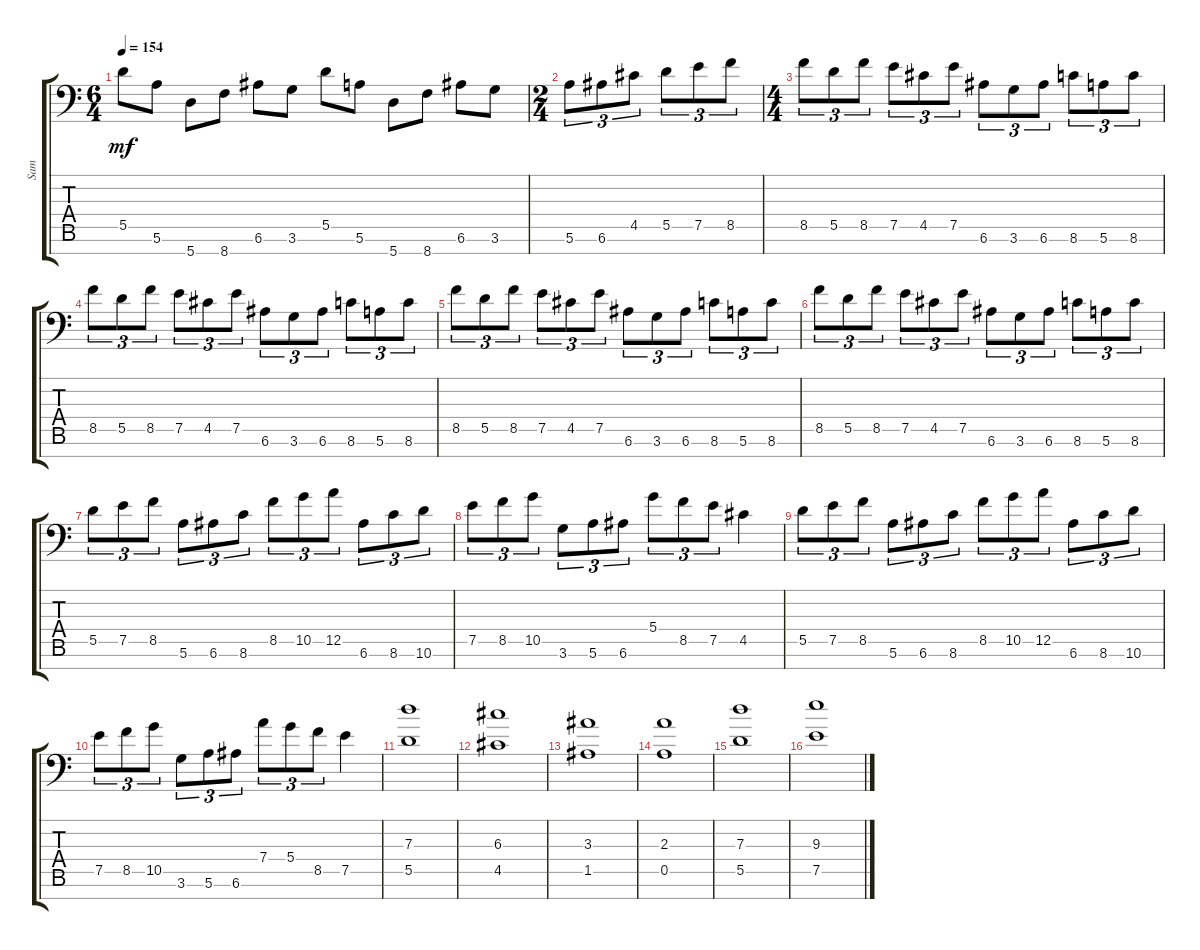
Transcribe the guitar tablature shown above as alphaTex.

\track ("Sam" "Sam") {instrument distortionguitar}
\staff {score tabs}
\tuning (E4 B3 G3 D3 A2 E2 A1) {hide}
\ts (6 4)
\tempo 154
\clef f4
\ks c
5.5.8{dy mf} 5.6.8 5.7.8 8.7.8 6.6.8 3.6.8 5.5.8 5.6.8 5.7.8 8.7.8 6.6.8 3.6.8 |
\ts (2 4)
5.6.8{tu (3 2)} 6.6.8{tu (3 2)} 4.5.8{tu (3 2)} 5.5.8{tu (3 2)} 7.5.8{tu (3 2)} 8.5.8{tu (3 2)} |
\ts (4 4)
8.5.8{tu (3 2)} 5.5.8{tu (3 2)} 8.5.8{tu (3 2)} 7.5.8{tu (3 2)} 4.5.8{tu (3 2)} 7.5.8{tu (3 2)} 6.6.8{tu (3 2)} 3.6.8{tu (3 2)} 6.6.8{tu (3 2)} 8.6.8{tu (3 2)} 5.6.8{tu (3 2)} 8.6.8{tu (3 2)} |
8.5.8{tu (3 2)} 5.5.8{tu (3 2)} 8.5.8{tu (3 2)} 7.5.8{tu (3 2)} 4.5.8{tu (3 2)} 7.5.8{tu (3 2)} 6.6.8{tu (3 2)} 3.6.8{tu (3 2)} 6.6.8{tu (3 2)} 8.6.8{tu (3 2)} 5.6.8{tu (3 2)} 8.6.8{tu (3 2)} |
8.5.8{tu (3 2)} 5.5.8{tu (3 2)} 8.5.8{tu (3 2)} 7.5.8{tu (3 2)} 4.5.8{tu (3 2)} 7.5.8{tu (3 2)} 6.6.8{tu (3 2)} 3.6.8{tu (3 2)} 6.6.8{tu (3 2)} 8.6.8{tu (3 2)} 5.6.8{tu (3 2)} 8.6.8{tu (3 2)} |
8.5.8{tu (3 2)} 5.5.8{tu (3 2)} 8.5.8{tu (3 2)} 7.5.8{tu (3 2)} 4.5.8{tu (3 2)} 7.5.8{tu (3 2)} 6.6.8{tu (3 2)} 3.6.8{tu (3 2)} 6.6.8{tu (3 2)} 8.6.8{tu (3 2)} 5.6.8{tu (3 2)} 8.6.8{tu (3 2)} |
5.5.8{tu (3 2)} 7.5.8{tu (3 2)} 8.5.8{tu (3 2)} 5.6.8{tu (3 2)} 6.6.8{tu (3 2)} 8.6.8{tu (3 2)} 8.5.8{tu (3 2)} 10.5.8{tu (3 2)} 12.5.8{tu (3 2)} 6.6.8{tu (3 2)} 8.6.8{tu (3 2)} 10.6.8{tu (3 2)} |
7.5.8{tu (3 2)} 8.5.8{tu (3 2)} 10.5.8{tu (3 2)} 3.6.8{tu (3 2)} 5.6.8{tu (3 2)} 6.6.8{tu (3 2)} 5.4.8{tu (3 2)} 8.5.8{tu (3 2)} 7.5.8{tu (3 2)} 4.5.4 |
5.5.8{tu (3 2)} 7.5.8{tu (3 2)} 8.5.8{tu (3 2)} 5.6.8{tu (3 2)} 6.6.8{tu (3 2)} 8.6.8{tu (3 2)} 8.5.8{tu (3 2)} 10.5.8{tu (3 2)} 12.5.8{tu (3 2)} 6.6.8{tu (3 2)} 8.6.8{tu (3 2)} 10.6.8{tu (3 2)} |
7.5.8{tu (3 2)} 8.5.8{tu (3 2)} 10.5.8{tu (3 2)} 3.6.8{tu (3 2)} 5.6.8{tu (3 2)} 6.6.8{tu (3 2)} 7.4.8{tu (3 2)} 5.4.8{tu (3 2)} 8.5.8{tu (3 2)} 7.5.4 |
(7.3 5.5).1 |
(6.3 4.5).1 |
(3.3 1.5).1 |
(2.3 0.5).1 |
(7.3 5.5).1 |
(9.3 7.5).1
